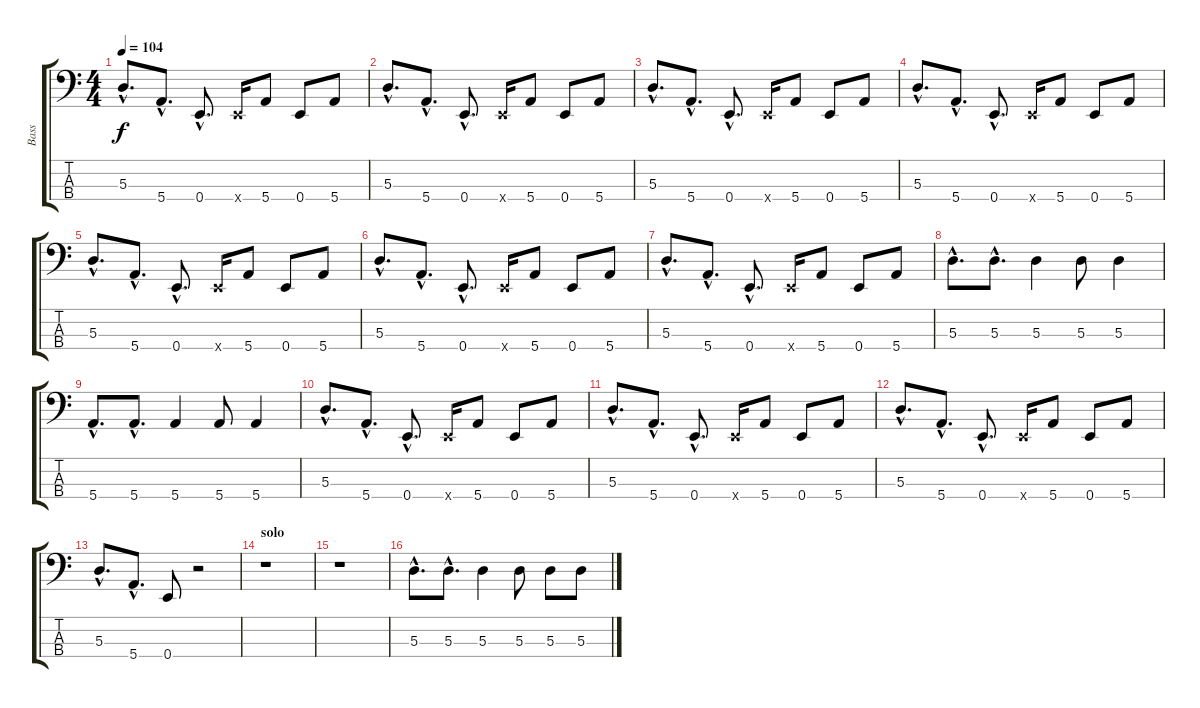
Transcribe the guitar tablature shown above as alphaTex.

\track ("Bass" "Bass") {instrument electricbasspick}
\staff {score tabs}
\tuning (G2 D2 A1 E1) {hide}
\ts (4 4)
\tempo 104
\clef f4
\ks c
5.3{hac}.8{d dy f} 5.4{hac}.8{d} 0.4{hac}.8{d} 0.4{x}.16 5.4.8 0.4.8 5.4.8 |
5.3{hac}.8{d} 5.4{hac}.8{d} 0.4{hac}.8{d} 0.4{x}.16 5.4.8 0.4.8 5.4.8 |
5.3{hac}.8{d} 5.4{hac}.8{d} 0.4{hac}.8{d} 0.4{x}.16 5.4.8 0.4.8 5.4.8 |
5.3{hac}.8{d} 5.4{hac}.8{d} 0.4{hac}.8{d} 0.4{x}.16 5.4.8 0.4.8 5.4.8 |
5.3{hac}.8{d} 5.4{hac}.8{d} 0.4{hac}.8{d} 0.4{x}.16 5.4.8 0.4.8 5.4.8 |
5.3{hac}.8{d} 5.4{hac}.8{d} 0.4{hac}.8{d} 0.4{x}.16 5.4.8 0.4.8 5.4.8 |
5.3{hac}.8{d} 5.4{hac}.8{d} 0.4{hac}.8{d} 0.4{x}.16 5.4.8 0.4.8 5.4.8 |
5.3{hac}.8{d} 5.3{hac}.8{d} 5.3.4 5.3.8 5.3.4 |
5.4{hac}.8{d} 5.4{hac}.8{d} 5.4.4 5.4.8 5.4.4 |
5.3{hac}.8{d} 5.4{hac}.8{d} 0.4{hac}.8{d} 0.4{x}.16 5.4.8 0.4.8 5.4.8 |
5.3{hac}.8{d} 5.4{hac}.8{d} 0.4{hac}.8{d} 0.4{x}.16 5.4.8 0.4.8 5.4.8 |
5.3{hac}.8{d} 5.4{hac}.8{d} 0.4{hac}.8{d} 0.4{x}.16 5.4.8 0.4.8 5.4.8 |
5.3{hac}.8{d} 5.4{hac}.8{d} 0.4.8 r.2 |
\section ("" "solo")
r.1 |
r.1 |
5.3{hac}.8{d} 5.3{hac}.8{d} 5.3.4 5.3.8 5.3.8 5.3.8
